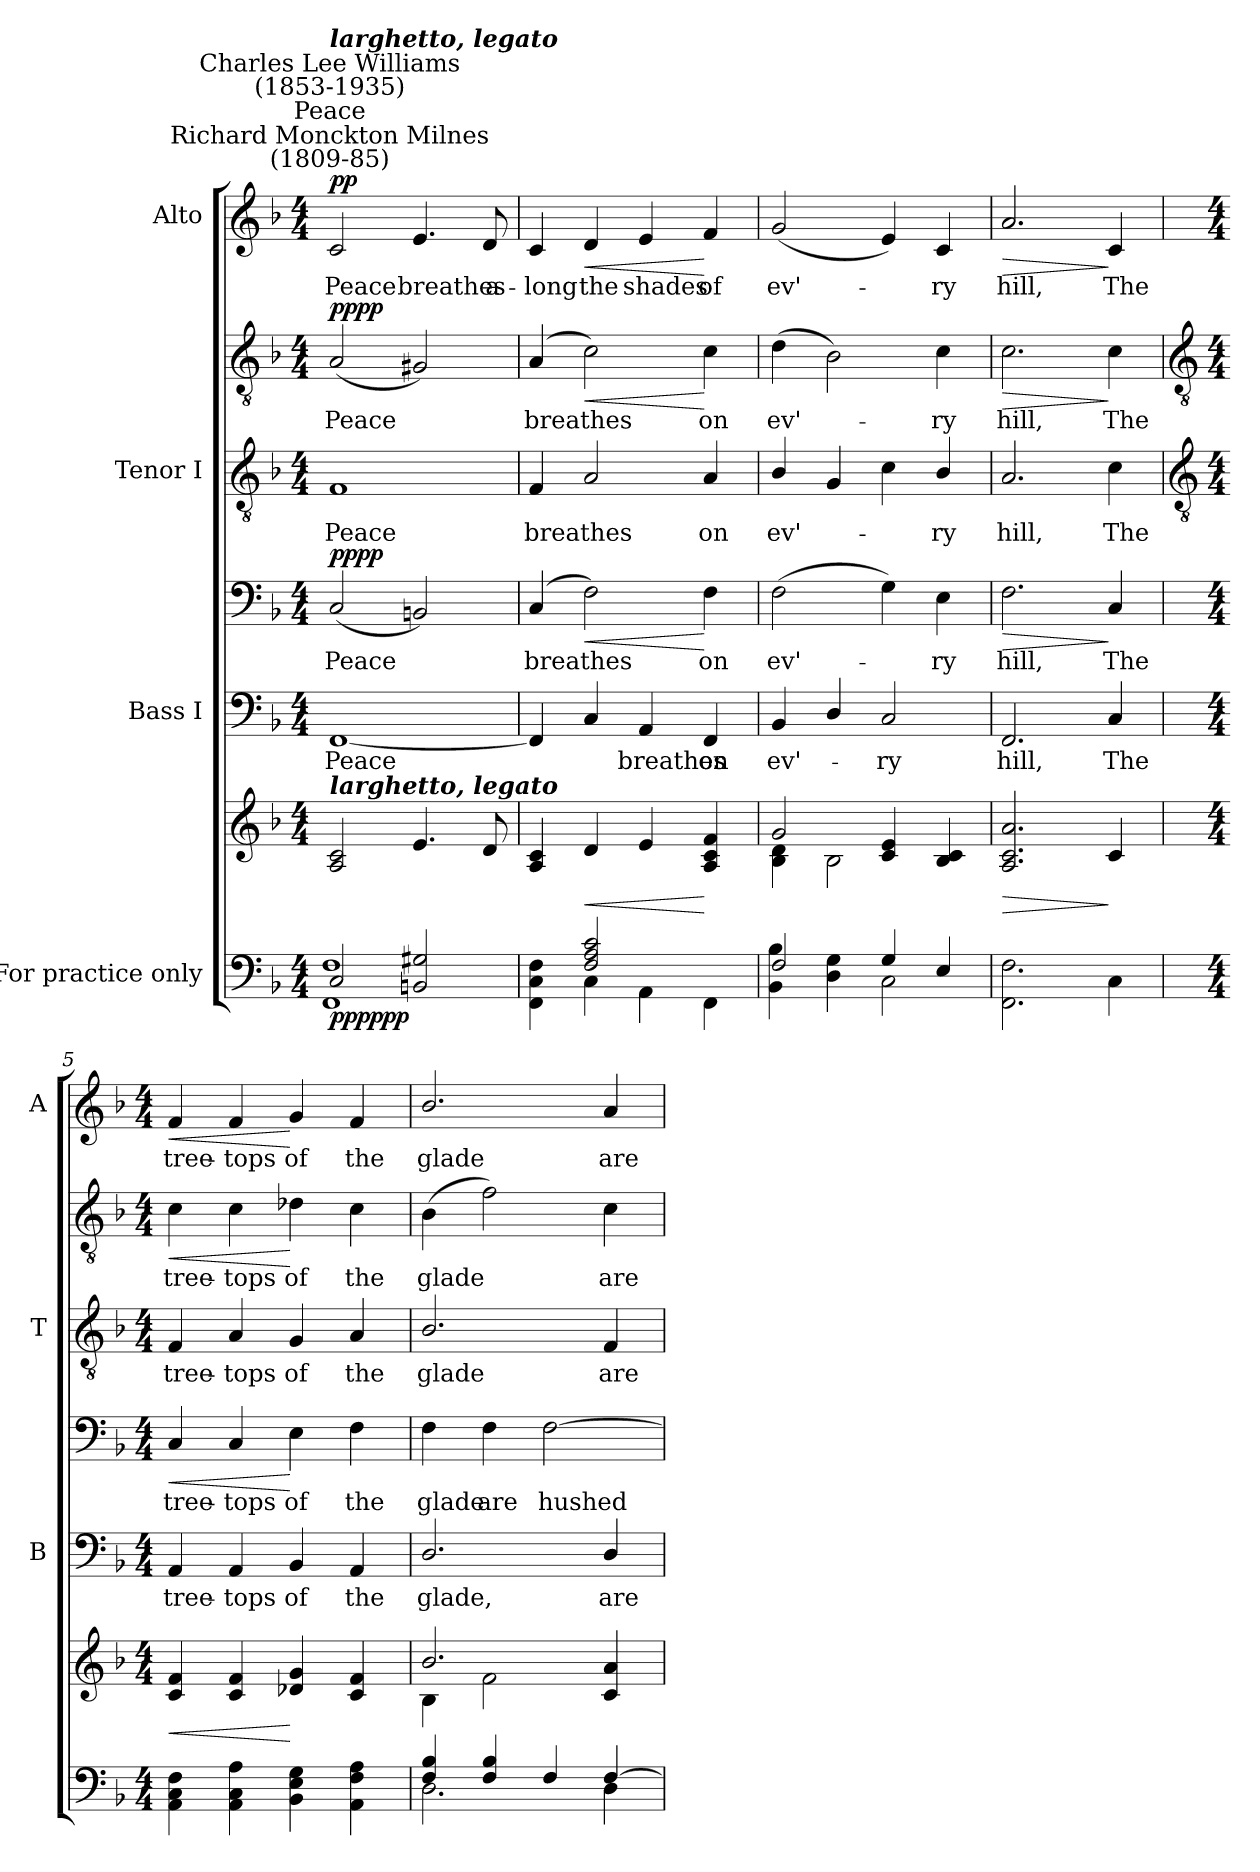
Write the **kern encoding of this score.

**kern	**kern	**dynam	**kern	**text	**kern	**text	**dynam	**kern	**text	**kern	**text	**dynam	**kern	**text	**dynam
*part4	*part4	*part4	*part3	*part3	*part3	*part3	*part3	*part2	*part2	*part2	*part2	*part2	*part1	*part1	*part1
*staff7	*staff6	*staff6/7	*staff5	*staff5	*staff4	*staff4	*staff4/5	*staff3	*staff3	*staff2	*staff2	*staff2/3	*staff1	*staff1	*staff1
*I"For practice  only	*	*	*I"Bass I	*	*	*	*	*I"Tenor I	*	*	*	*	*I"Alto	*	*
*	*	*	*I'B	*	*	*	*	*I'T	*	*	*	*	*I'A	*	*
*clefF4	*clefG2	*	*clefF4	*	*clefF4	*	*	*clefGv2	*	*clefGv2	*	*	*clefG2	*	*
*k[b-]	*k[b-]	*	*k[b-]	*	*k[b-]	*	*	*k[b-]	*	*k[b-]	*	*	*k[b-]	*	*
*F:	*F:	*	*F:	*	*F:	*	*	*F:	*	*F:	*	*	*F:	*	*
*M4/4	*M4/4	*	*M4/4	*	*M4/4	*	*	*M4/4	*	*M4/4	*	*	*M4/4	*	*
=1	=1	=1	=1	=1	=1	=1	=1	=1	=1	=1	=1	=1	=1	=1	=1
*^	*^	*	*	*	*	*	*	*	*	*	*	*	*	*	*
!	!	!	!	!	!	!	!	!	!	!	!	!	!	!	!LO:TX:a:cj:t=Richard Monckton Milnes\n(1809-85)	!	!
!	!	!	!	!	!	!	!	!	!	!	!	!	!	!	!LO:TX:a:cj:t=Peace	!	!
!	!	!	!	!	!	!	!	!	!	!	!	!	!	!	!LO:TX:a:cj:t=Charles Lee Williams\n(1853-1935)	!	!
!	!	!	!	!	!	!	!	!	!	!	!	!	!	!	!LO:TX:a:Bi:t=larghetto, legato	!	!
!	!	!LO:TX:a:Bi:t=larghetto, legato	!	!	!	!	!	!	!	!	!	!	!	!	!	!	!
!	!	!	!	!LO:DY:b=2	!	!LO:LY:b	!	!LO:LY:b	!	!	!LO:LY:b	!	!LO:LY:b	!	!	!LO:LY:b	!
!	!	!	!	!LO:DY:n=1:b=2	!	!	!	!	!	!	!	!	!	!	!	!	!
!	!	!	!	!LO:DY:n=2:b	!	!	!	!	!LO:DY:b=2	!	!	!	!	!	!	!	!
!	!	!	!	!	!	!	!	!	!LO:DY:n=1:b	!	!	!	!	!LO:DY:b=2	!	!	!
!	!	!	!	!	!	!	!	!	!	!	!	!	!	!LO:DY:n=1:b	!	!	!LO:DY:b
2C/	1FF\ 1F\	2A/ 2c/	1ryy	pp pp pp	[1FF	Peace	(<2C	Peace	pp pp	1F	Peace	(<2A	Peace	pp pp	2c	Peace	pp
!	!	!	!	!	!	!	!	!	!	!	!	!	!	!	!	!LO:LY:b	!
2BBn/ 2G#X/	.	4.e/	.	.	.	.	2BBn)	.	.	.	.	2G#X)	.	.	4.e	breathes	.
!	!	!	!	!	!	!	!	!	!	!	!	!	!	!	!	!LO:LY:b	!
.	.	8d/	.	.	.	.	.	.	.	.	.	.	.	.	8d	a-	.
=2	=2	=2	=2	=2	=2	=2	=2	=2	=2	=2	=2	=2	=2	=2	=2	=2	=2
!	!	!	!	!	!	!	!	!LO:LY:b	!	!	!LO:LY:b	!	!LO:LY:b	!	!	!LO:LY:b	!
4ryy	4FF\ 4C\ 4F\	4A/ 4c/	1ryy	.	4FF]	.	(<4C	breathes	.	4F	breathes	(<4A	breathes	.	4c	-long	.
!	!	!	!	!LO:HP:b	!	!	!	!	!LO:HP:b	!	!	!	!	!LO:HP:b	!	!LO:LY:b	!LO:HP:b
2F/ 2A/ 2c/	4C\	4d/	.	<	4C	.	2F)	.	<	2A	.	2c)	.	<	4d	the	<
!	!	!	!	!	!	!LO:LY:b	!	!	!	!	!	!	!	!	!	!LO:LY:b	!
.	4AA\	4e/	.	.	4AA	breathes	.	.	.	.	.	.	.	.	4e	shades	.
!	!	!	!	!	!	!LO:LY:b	!	!LO:LY:b	!	!	!LO:LY:b	!	!LO:LY:b	!	!	!LO:LY:b	!
4ryy	4FF\	4A/ 4c/ 4f/	.	[	4FF	on	4F	on	[	4A	on	4c	on	[	4f	of	[
=3	=3	=3	=3	=3	=3	=3	=3	=3	=3	=3	=3	=3	=3	=3	=3	=3	=3
!	!	!	!	!	!	!LO:LY:b	!	!LO:LY:b	!	!	!LO:LY:b	!	!LO:LY:b	!	!	!LO:LY:b	!
2F/	4BB-\ 4B-\	2g/	4B-\ 4d\	.	4BB-	ev'-	(>2F	ev'-	.	4B-/	ev'-	(>4d	ev'-	.	(<2g	ev'-	.
.	4D\ 4G\	.	2B-\	.	4D/	.	.	.	.	4G	.	2B-)	.	.	.	.	.
!	!	!	!	!	!	!LO:LY:b	!	!	!	!	!	!	!	!	!	!	!
4G/	2C\	4c/ 4e/	.	.	2C	ry	4G)	.	.	4c	.	.	.	.	4e)	.	.
!	!	!	!	!	!	!	!	!LO:LY:b	!	!	!LO:LY:b	!	!LO:LY:b	!	!	!LO:LY:b	!
4E/	.	4B-/ 4c/	4ryy	.	.	.	4E	ry	.	4B-/	ry	4c	ry	.	4c	ry	.
=4	=4	=4	=4	=4	=4	=4	=4	=4	=4	=4	=4	=4	=4	=4	=4	=4	=4
!	!	!	!	!LO:HP:b	!	!LO:LY:b	!	!LO:LY:b	!LO:HP:b	!	!LO:LY:b	!	!LO:LY:b	!LO:HP:b	!	!LO:LY:b	!LO:HP:b
1ryy	2.FF\ 2.F\	2.A/ 2.c/ 2.a/	1ryy	>	2.FF	hill,	2.F	hill,	>	2.A	hill,	2.c	hill,	>	2.a	hill,	>
!	!	!	!	!	!	!LO:LY:b	!	!LO:LY:b	!	!	!LO:LY:b	!	!LO:LY:b	!	!	!LO:LY:b	!
.	4C\	4c/	.	]	4C	The	4C	The	]	4c	The	4c	The	]	4c	The	]
!!LO:LB:g=z
=5	=5	=5	=5	=5	=5	=5	=5	=5	=5	=5	=5	=5	=5	=5	=5	=5	=5
*	*	*	*	*	*	*	*	*	*	*clefGv2	*	*clefGv2	*	*	*	*	*
*M4/4	*	*M4/4	*	*	*M4/4	*	*M4/4	*	*	*M4/4	*	*M4/4	*	*	*M4/4	*	*
!	!	!	!	!LO:HP:b	!	!LO:LY:b	!	!LO:LY:b	!LO:HP:b	!	!LO:LY:b	!	!LO:LY:b	!LO:HP:b	!	!LO:LY:b	!LO:HP:b
1ryy	4AA\ 4C\ 4F\	4c/ 4f/	1ryy	<	4AA	tree-	4C	tree-	<	4F	tree-	4c	tree-	<	4f	tree-	<
!	!	!	!	!	!	!LO:LY:b	!	!LO:LY:b	!	!	!LO:LY:b	!	!LO:LY:b	!	!	!LO:LY:b	!
.	4AA\ 4C\ 4A\	4c/ 4f/	.	.	4AA	-tops	4C	-tops	.	4A	-tops	4c	-tops	.	4f	-tops	.
!	!	!	!	!	!	!LO:LY:b	!	!LO:LY:b	!	!	!LO:LY:b	!	!LO:LY:b	!	!	!LO:LY:b	!
.	4BB-\ 4E\ 4G\	4d-X/ 4g/	.	[	4BB-	of	4E	of	[	4G	of	4d-X	of	[	4g	of	[
!	!	!	!	!	!	!LO:LY:b	!	!LO:LY:b	!	!	!LO:LY:b	!	!LO:LY:b	!	!	!LO:LY:b	!
.	4AA\ 4F\ 4A\	4c/ 4f/	.	.	4AA	the	4F	the	.	4A	the	4c	the	.	4f	the	.
=6	=6	=6	=6	=6	=6	=6	=6	=6	=6	=6	=6	=6	=6	=6	=6	=6	=6
!	!	!	!	!	!	!LO:LY:b	!	!LO:LY:b	!	!	!LO:LY:b	!	!LO:LY:b	!	!	!LO:LY:b	!
4F/ 4B-/	2.D\	2.b-/	4B-\	.	2.D/	glade,	4F	glade	.	2.B-/	glade	(>4B-	glade	.	2.b-/	glade	.
!	!	!	!	!	!	!	!	!LO:LY:b	!	!	!	!	!	!	!	!	!
4F/ 4B-/	.	.	2f\	.	.	.	4F	are	.	.	.	2f)	.	.	.	.	.
!	!	!	!	!	!	!	!	!LO:LY:b	!	!	!	!	!	!	!	!	!
4F/	.	.	.	.	.	.	[2F	hushed	.	.	.	.	.	.	.	.	.
!	!	!	!	!	!	!LO:LY:b	!	!	!	!	!LO:LY:b	!	!LO:LY:b	!	!	!LO:LY:b	!
[4F/	4D\	4c/ 4a/	4ryy	.	4D/	are	.	.	.	4F	are	4c	are	.	4a	are	.
*v	*v	*	*	*	*	*	*	*	*	*	*	*	*	*	*	*	*
*	*v	*v	*	*	*	*	*	*	*	*	*	*	*	*	*	*
=	=	=	=	=	=	=	=	=	=	=	=	=	=	=	=
*-	*-	*-	*-	*-	*-	*-	*-	*-	*-	*-	*-	*-	*-	*-	*-
